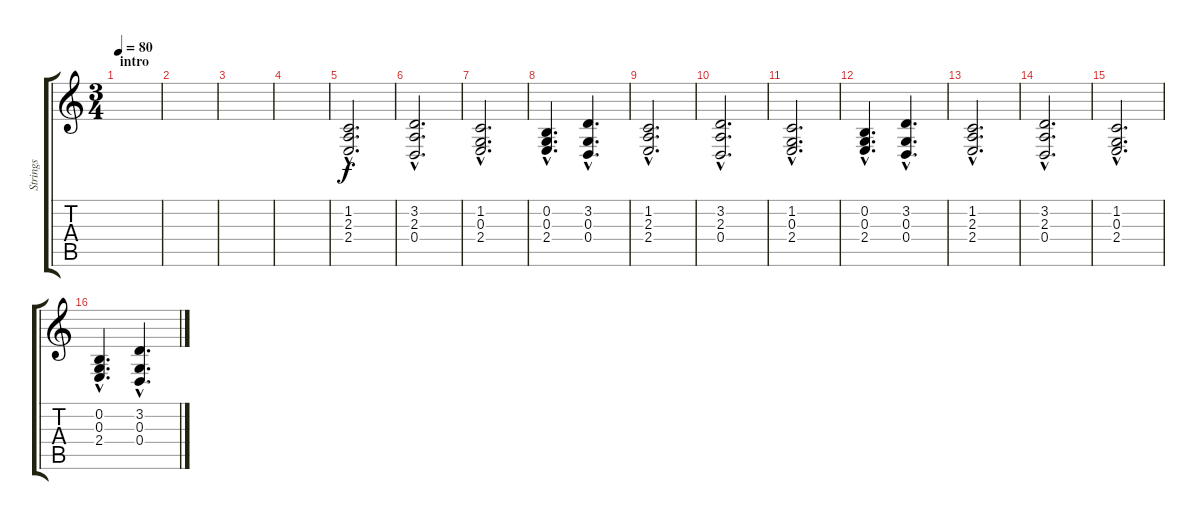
\track ("Strings" "Strings") {instrument synthstrings1}
\staff {score tabs}
\tuning (E4 B3 G3 D3 A2 E2) {hide}
\ts (3 4)
\section ("" "intro")
\tempo 80
\clef g2
\ks c
|
|
|
|
(1.2{hac} 2.3{hac} 2.4{hac}).2{d} |
(3.2{hac} 2.3{hac} 0.4{hac}).2{d} |
(1.2{hac} 0.3{hac} 2.4{hac}).2{d} |
(0.2{hac} 0.3{hac} 2.4{hac}).4{d} (3.2{hac} 0.3{hac} 0.4{hac}).4{d} |
(1.2{hac} 2.3{hac} 2.4{hac}).2{d} |
(3.2{hac} 2.3{hac} 0.4{hac}).2{d} |
(1.2{hac} 0.3{hac} 2.4{hac}).2{d} |
(0.2{hac} 0.3{hac} 2.4{hac}).4{d} (3.2{hac} 0.3{hac} 0.4{hac}).4{d} |
(1.2{hac} 2.3{hac} 2.4{hac}).2{d} |
(3.2{hac} 2.3{hac} 0.4{hac}).2{d} |
(1.2{hac} 0.3{hac} 2.4{hac}).2{d} |
(0.2{hac} 0.3{hac} 2.4{hac}).4{d} (3.2{hac} 0.3{hac} 0.4{hac}).4{d}
